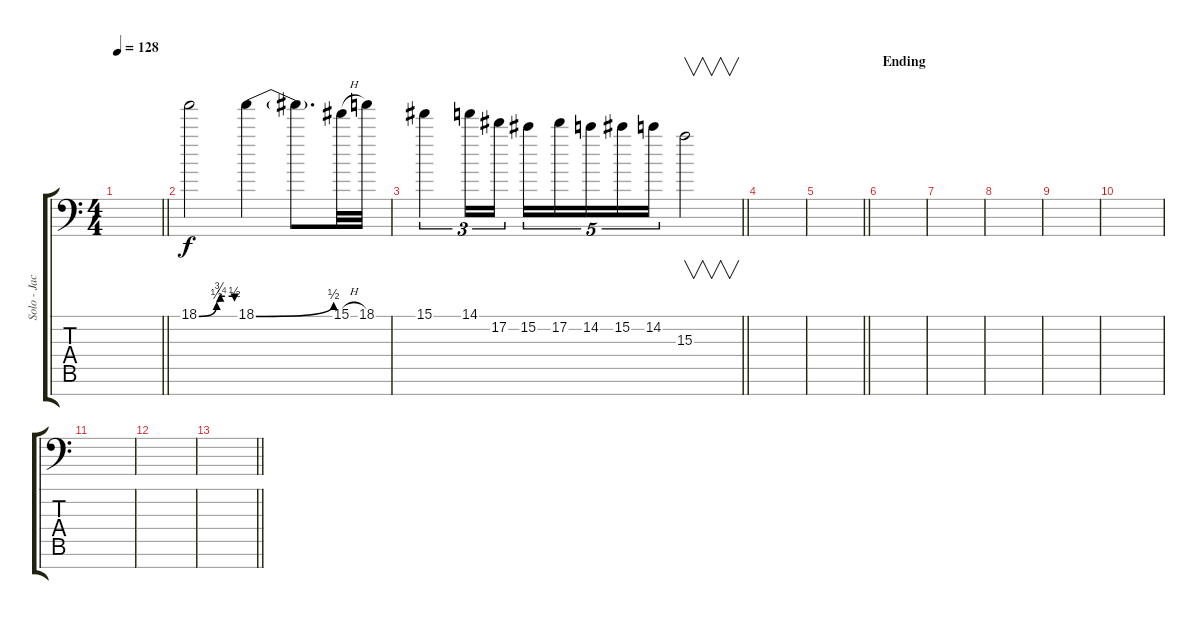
\track ("Solo - Jack" "Solo - Jac") {instrument distortionguitar}
\staff {score tabs}
\tuning (Eb4 Bb3 Gb3 Db3 Ab2 Eb2 Bb1) {hide}
\ts (4 4)
\tempo 128
\clef f4
\barLineRight lightlight
\ks c
|
18.1{be (custom 0 0 30 2 36 3 56 3 60 2)}.2 18.1{be (bend 0 0 60 2)}.4 18.1{t}.8{d} 15.1{h}.32 18.1.32 |
\barLineRight lightlight
15.1.4{tu (3 2)} 14.1.16{tu (3 2)} 17.2.16{tu (3 2)} 15.2.16{tu (5 4)} 17.2.16{tu (5 4)} 14.2.16{tu (5 4)} 15.2.16{tu (5 4)} 14.2.16{tu (5 4)} 15.3.2{v} |
|
\barLineRight lightlight
|
\section ("" "Ending")
|
|
|
|
|
|
|
\barLineRight lightlight
